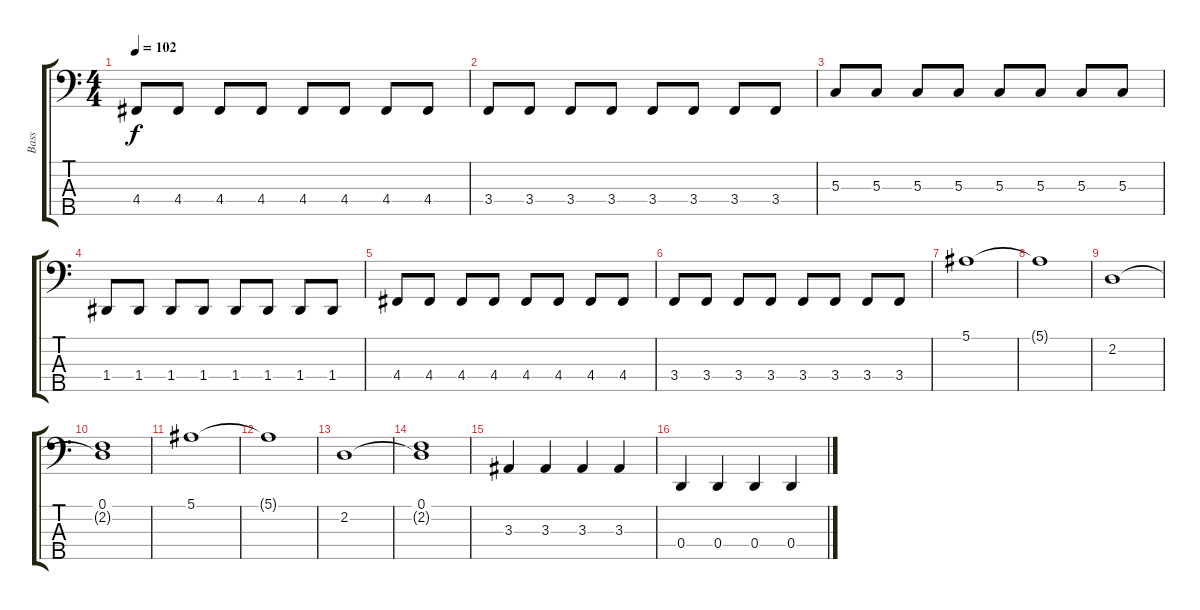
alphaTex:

\track ("Bass" "Bass") {instrument electricbassfinger}
\staff {score tabs}
\tuning (F2 C2 G1 D1 A0) {hide}
\ts (4 4)
\tempo 102
\clef f4
\ks c
4.4.8{dy f} 4.4.8 4.4.8 4.4.8 4.4.8 4.4.8 4.4.8 4.4.8 |
3.4.8 3.4.8 3.4.8 3.4.8 3.4.8 3.4.8 3.4.8 3.4.8 |
5.3.8 5.3.8 5.3.8 5.3.8 5.3.8 5.3.8 5.3.8 5.3.8 |
1.4.8 1.4.8 1.4.8 1.4.8 1.4.8 1.4.8 1.4.8 1.4.8 |
4.4.8 4.4.8 4.4.8 4.4.8 4.4.8 4.4.8 4.4.8 4.4.8 |
3.4.8 3.4.8 3.4.8 3.4.8 3.4.8 3.4.8 3.4.8 3.4.8 |
5.1.1 |
5.1{t}.1 |
2.2.1 |
(0.1 2.2{t}).1 |
5.1.1 |
5.1{t}.1 |
2.2.1 |
(0.1 2.2{t}).1 |
3.3.4 3.3.4 3.3.4 3.3.4 |
0.4.4 0.4.4 0.4.4 0.4.4
